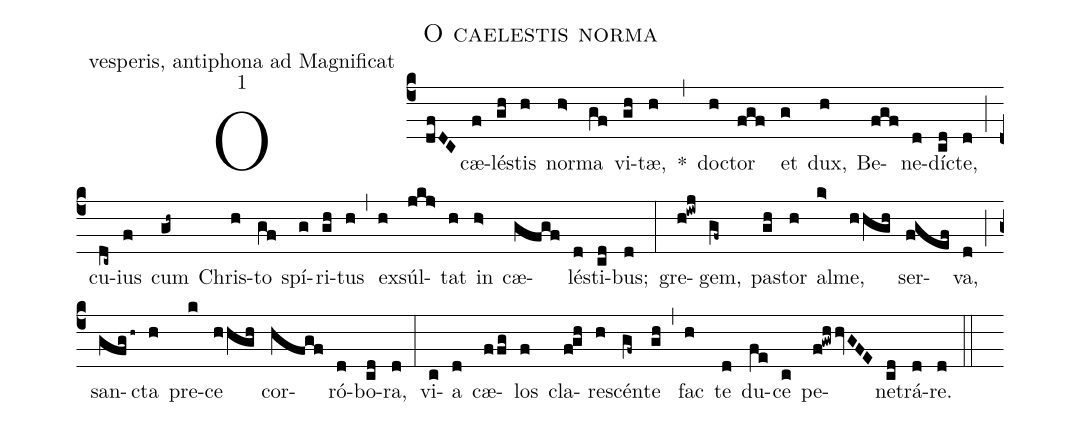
name: O caelestis norma;
office-part: vesperis, antiphona ad Magnificat;
mode: 1;
%%
(c4)
O(dfDC) cæ(f)lés(gh)tis(h) nor(h>)ma(gf) vi(gh)tæ,(h) *(,)
doc(h)tor(fgf) et(g) dux,(h) Be(fgf)ne(d)díc(cd)te,(d) (;)
cu(dc~)ius(f) cum(gh~) Chris(h)to(gf) spí(g)ri(gh)tus(h) (,)
ex(h)súl(jkj>)tat(h) in(h>) cæ(gfgf)lés(d)ti(cd)bus;(d) (:)
gre(h!iwj)gem,(gf~) pas(gh)tor(h) al(k>)me,(hhgh) ser(fgef)va,(d) (;)
san(gfgh~)cta(h) pre(k)ce(hhgh) cor(hfgf)ró(d)bo(cd)ra,(d) (:)
vi(c)a(d) cæ(ffg)los(f) cla(f!gh)res(h)cén(gf~)te(gh) (,)
fac(h) te(d) du(fe)ce(c) pe(f!gwhhvGFE)ne(cd)trá(d)re.(d) (::)
